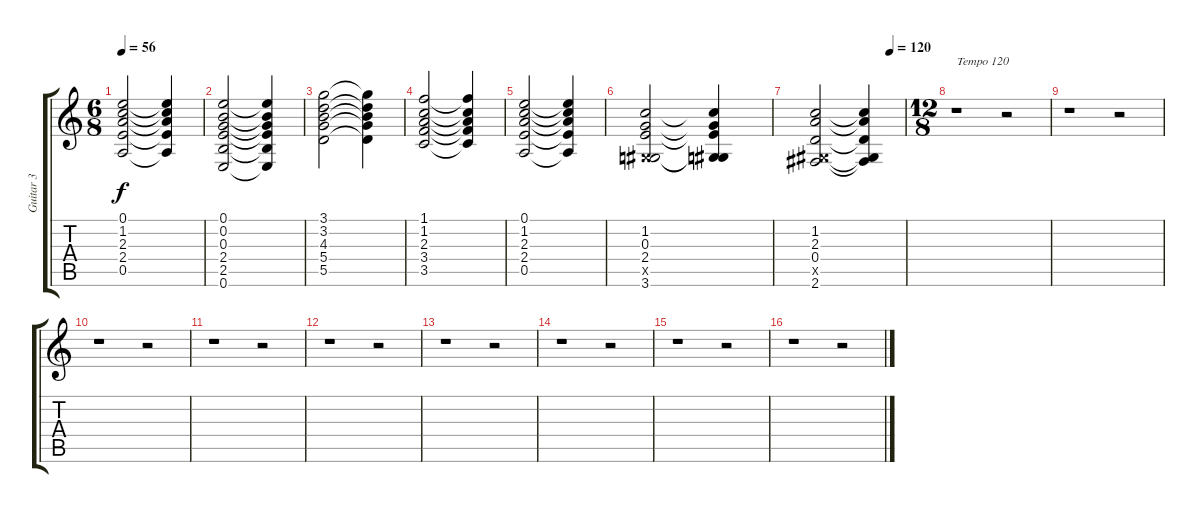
\track ("Guitar 3" "Guitar 3") {instrument overdrivenguitar}
\staff {score tabs}
\tuning (E4 B3 G3 D3 A2 E2) {hide}
\ts (6 8)
\tempo 56
\clef g2
\ks c
(0.1 1.2 2.3 2.4 0.5).2{dy f} (0.1{t} 1.2{t} 2.3{t} 2.4{t} 0.5{t}).4 |
(0.1 0.2 0.3 2.4 2.5 0.6).2 (0.1{t} 0.2{t} 0.3{t} 2.4{t} 2.5{t} 0.6{t}).4 |
(3.1 3.2 4.3 5.4 5.5).2 (3.1{t} 3.2{t} 4.3{t} 5.4{t} 5.5{t}).4 |
(1.1 1.2 2.3 3.4 3.5).2 (1.1{t} 1.2{t} 2.3{t} 3.4{t} 3.5{t}).4 |
(0.1 1.2 2.3 2.4 0.5).2 (0.1{t} 1.2{t} 2.3{t} 2.4{t} 0.5{t}).4 |
(1.2 0.3 2.4 -1.5{x} 3.6).2 (1.2{t} 0.3{t} 2.4{t} -1.5{t} 3.6{t}).4 |
\tempo (120 0.8333333333333334)
(1.2 2.3 0.4 -1.5{x} 2.6).2 (1.2{t} 2.3{t} 0.4{t} -1.5{t} 2.6{t}).4 |
\ts (12 8)
r.1{txt "Tempo 120"} r.2 |
r.1 r.2 |
r.1 r.2 |
r.1 r.2 |
r.1 r.2 |
r.1 r.2 |
r.1 r.2 |
r.1 r.2 |
r.1 r.2
